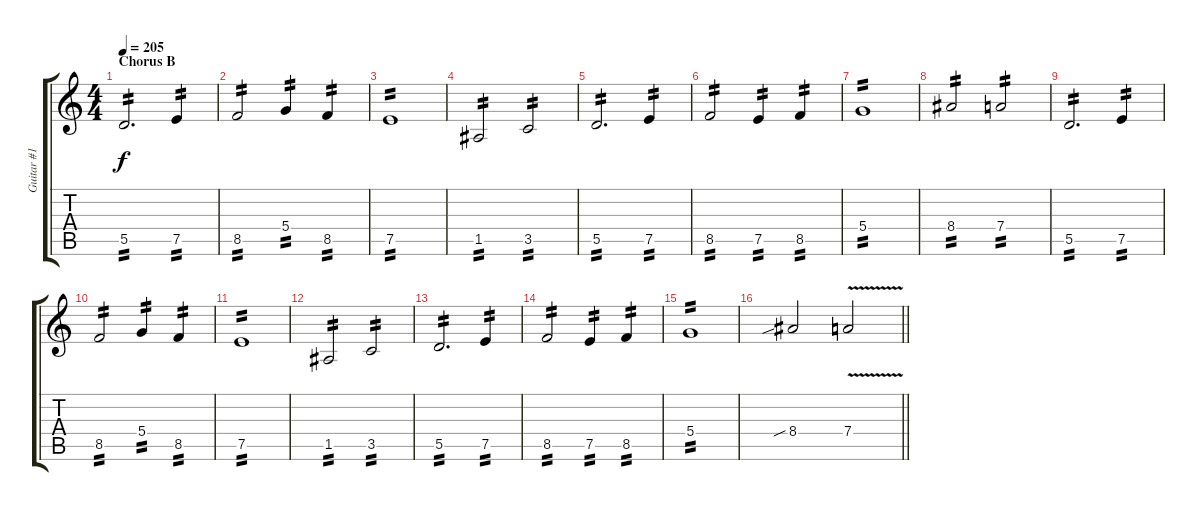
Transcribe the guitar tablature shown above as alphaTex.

\track ("Guitar #1" "Guitar #1") {instrument overdrivenguitar}
\staff {score tabs}
\tuning (E4 B3 G3 D3 A2 D2) {hide}
\ts (4 4)
\section ("" "Chorus B")
\tempo 205
\clef g2
\ks c
5.5.2{d tp 2 dy f} 7.5.4{tp 2} |
8.5.2{tp 2} 5.4.4{tp 2} 8.5.4{tp 2} |
7.5.1{tp 2} |
1.5.2{tp 2} 3.5.2{tp 2} |
5.5.2{d tp 2} 7.5.4{tp 2} |
8.5.2{tp 2} 7.5.4{tp 2} 8.5.4{tp 2} |
5.4.1{tp 2} |
8.4.2{tp 2} 7.4.2{tp 2} |
5.5.2{d tp 2} 7.5.4{tp 2} |
8.5.2{tp 2} 5.4.4{tp 2} 8.5.4{tp 2} |
7.5.1{tp 2} |
1.5.2{tp 2} 3.5.2{tp 2} |
5.5.2{d tp 2} 7.5.4{tp 2} |
8.5.2{tp 2} 7.5.4{tp 2} 8.5.4{tp 2} |
5.4.1{tp 2} |
\barLineRight lightlight
8.4{sib}.2 7.4{v}.2
